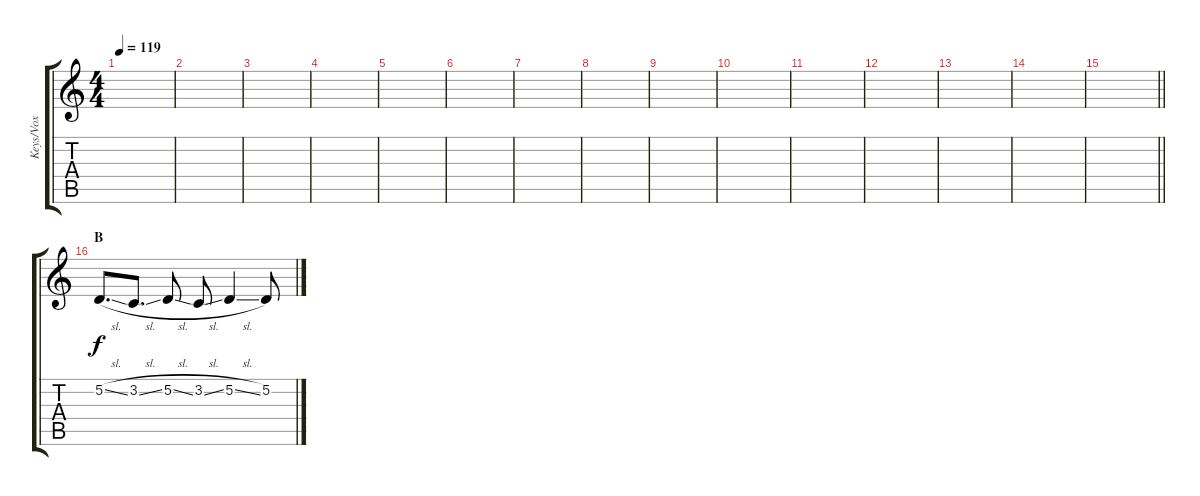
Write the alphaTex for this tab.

\track ("Keys/Vox" "Keys/Vox") {instrument lead2sawtooth}
\staff {score tabs}
\tuning (D4 A3 F3 C3 G2 C2) {hide}
\ts (4 4)
\tempo 119
\clef g2
\ks c
|
|
|
|
|
|
|
|
|
|
|
|
|
|
\barLineRight lightlight
|
\section ("" "B")
5.2{sl}.8{d} 3.2{sl}.8{d} 5.2{sl}.8 3.2{sl}.8 5.2{sl}.4 5.2.8
